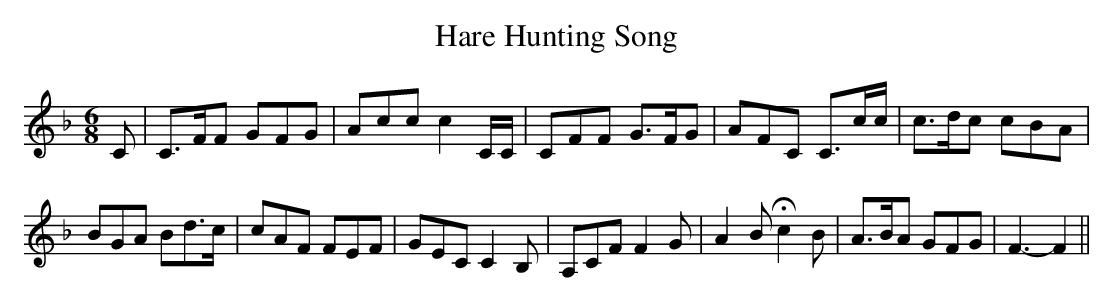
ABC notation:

X:1
T:Hare Hunting Song
M:6/8
L:1/8
K:F
C | C>FF GFG | Acc c2 C/C/ | CFF G>FG | AFC C3/2c/c/ | c>dc cBA |
BGA Bd>c | cAF FEF | GEC C2 B, | A,CF F2 G | A2 B Hc2 B | A>BA GFG | F3-F2 ||
